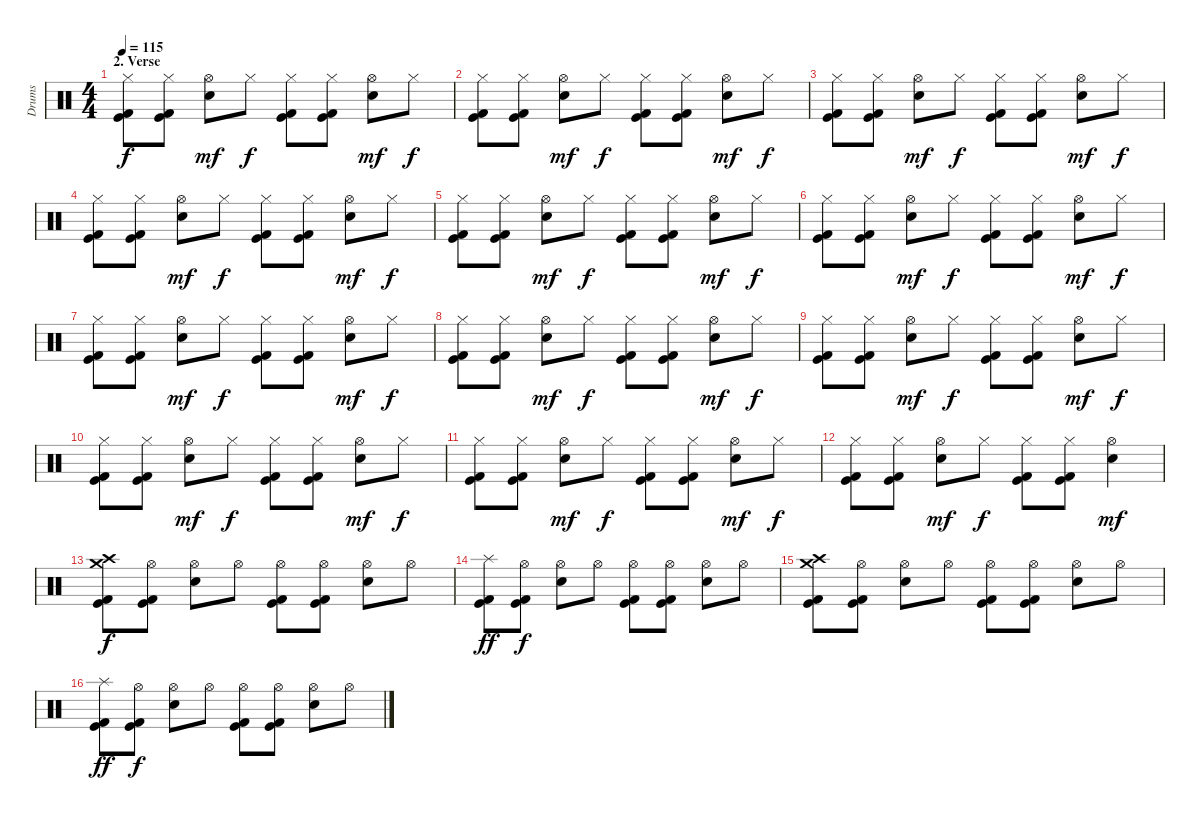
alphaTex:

\track ("Drums" "Drums") {instrument percussion}
\staff {score}
\articulation defaults
\ts (4 4)
\section ("" "2. Verse")
\tempo 115
\clef neutral
\ks c
("Hi-Hat (closed)" "Kick (hit) 2" "Kick (hit)").8{dy f} ("Hi-Hat (closed)" "Kick (hit) 2" "Kick (hit)").8 ("Hi-Hat (open)" "Electric Snare (hit)").8{dy mf} "Hi-Hat (closed)".8{dy f} ("Hi-Hat (closed)" "Kick (hit) 2" "Kick (hit)").8 ("Hi-Hat (closed)" "Kick (hit) 2" "Kick (hit)").8 ("Hi-Hat (open)" "Electric Snare (hit)").8{dy mf} "Hi-Hat (closed)".8{dy f} |
("Hi-Hat (closed)" "Kick (hit) 2" "Kick (hit)").8 ("Hi-Hat (closed)" "Kick (hit) 2" "Kick (hit)").8 ("Hi-Hat (open)" "Electric Snare (hit)").8{dy mf} "Hi-Hat (closed)".8{dy f} ("Hi-Hat (closed)" "Kick (hit) 2" "Kick (hit)").8 ("Hi-Hat (closed)" "Kick (hit) 2" "Kick (hit)").8 ("Hi-Hat (open)" "Electric Snare (hit)").8{dy mf} "Hi-Hat (closed)".8{dy f} |
("Hi-Hat (closed)" "Kick (hit) 2" "Kick (hit)").8 ("Hi-Hat (closed)" "Kick (hit) 2" "Kick (hit)").8 ("Hi-Hat (open)" "Electric Snare (hit)").8{dy mf} "Hi-Hat (closed)".8{dy f} ("Hi-Hat (closed)" "Kick (hit) 2" "Kick (hit)").8 ("Hi-Hat (closed)" "Kick (hit) 2" "Kick (hit)").8 ("Hi-Hat (open)" "Electric Snare (hit)").8{dy mf} "Hi-Hat (closed)".8{dy f} |
("Hi-Hat (closed)" "Kick (hit) 2" "Kick (hit)").8 ("Hi-Hat (closed)" "Kick (hit) 2" "Kick (hit)").8 ("Hi-Hat (open)" "Electric Snare (hit)").8{dy mf} "Hi-Hat (closed)".8{dy f} ("Hi-Hat (closed)" "Kick (hit) 2" "Kick (hit)").8 ("Hi-Hat (closed)" "Kick (hit) 2" "Kick (hit)").8 ("Hi-Hat (open)" "Electric Snare (hit)").8{dy mf} "Hi-Hat (closed)".8{dy f} |
("Hi-Hat (closed)" "Kick (hit) 2" "Kick (hit)").8 ("Hi-Hat (closed)" "Kick (hit) 2" "Kick (hit)").8 ("Hi-Hat (open)" "Electric Snare (hit)").8{dy mf} "Hi-Hat (closed)".8{dy f} ("Hi-Hat (closed)" "Kick (hit) 2" "Kick (hit)").8 ("Hi-Hat (closed)" "Kick (hit) 2" "Kick (hit)").8 ("Hi-Hat (open)" "Electric Snare (hit)").8{dy mf} "Hi-Hat (closed)".8{dy f} |
("Hi-Hat (closed)" "Kick (hit) 2" "Kick (hit)").8 ("Hi-Hat (closed)" "Kick (hit) 2" "Kick (hit)").8 ("Hi-Hat (open)" "Electric Snare (hit)").8{dy mf} "Hi-Hat (closed)".8{dy f} ("Hi-Hat (closed)" "Kick (hit) 2" "Kick (hit)").8 ("Hi-Hat (closed)" "Kick (hit) 2" "Kick (hit)").8 ("Hi-Hat (open)" "Electric Snare (hit)").8{dy mf} "Hi-Hat (closed)".8{dy f} |
("Hi-Hat (closed)" "Kick (hit) 2" "Kick (hit)").8 ("Hi-Hat (closed)" "Kick (hit) 2" "Kick (hit)").8 ("Hi-Hat (open)" "Electric Snare (hit)").8{dy mf} "Hi-Hat (closed)".8{dy f} ("Hi-Hat (closed)" "Kick (hit) 2" "Kick (hit)").8 ("Hi-Hat (closed)" "Kick (hit) 2" "Kick (hit)").8 ("Hi-Hat (open)" "Electric Snare (hit)").8{dy mf} "Hi-Hat (closed)".8{dy f} |
("Hi-Hat (closed)" "Kick (hit) 2" "Kick (hit)").8 ("Hi-Hat (closed)" "Kick (hit) 2" "Kick (hit)").8 ("Hi-Hat (open)" "Electric Snare (hit)").8{dy mf} "Hi-Hat (closed)".8{dy f} ("Hi-Hat (closed)" "Kick (hit) 2" "Kick (hit)").8 ("Hi-Hat (closed)" "Kick (hit) 2" "Kick (hit)").8 ("Hi-Hat (open)" "Electric Snare (hit)").8{dy mf} "Hi-Hat (closed)".8{dy f} |
("Hi-Hat (closed)" "Kick (hit) 2" "Kick (hit)").8 ("Hi-Hat (closed)" "Kick (hit) 2" "Kick (hit)").8 ("Hi-Hat (open)" "Electric Snare (hit)").8{dy mf} "Hi-Hat (closed)".8{dy f} ("Hi-Hat (closed)" "Kick (hit) 2" "Kick (hit)").8 ("Hi-Hat (closed)" "Kick (hit) 2" "Kick (hit)").8 ("Hi-Hat (open)" "Electric Snare (hit)").8{dy mf} "Hi-Hat (closed)".8{dy f} |
("Hi-Hat (closed)" "Kick (hit) 2" "Kick (hit)").8 ("Hi-Hat (closed)" "Kick (hit) 2" "Kick (hit)").8 ("Hi-Hat (open)" "Electric Snare (hit)").8{dy mf} "Hi-Hat (closed)".8{dy f} ("Hi-Hat (closed)" "Kick (hit) 2" "Kick (hit)").8 ("Hi-Hat (closed)" "Kick (hit) 2" "Kick (hit)").8 ("Hi-Hat (open)" "Electric Snare (hit)").8{dy mf} "Hi-Hat (closed)".8{dy f} |
("Hi-Hat (closed)" "Kick (hit) 2" "Kick (hit)").8 ("Hi-Hat (closed)" "Kick (hit) 2" "Kick (hit)").8 ("Hi-Hat (open)" "Electric Snare (hit)").8{dy mf} "Hi-Hat (closed)".8{dy f} ("Hi-Hat (closed)" "Kick (hit) 2" "Kick (hit)").8 ("Hi-Hat (closed)" "Kick (hit) 2" "Kick (hit)").8 ("Hi-Hat (open)" "Electric Snare (hit)").8{dy mf} "Hi-Hat (closed)".8{dy f} |
("Hi-Hat (closed)" "Kick (hit) 2" "Kick (hit)").8 ("Hi-Hat (closed)" "Kick (hit) 2" "Kick (hit)").8 ("Hi-Hat (open)" "Electric Snare (hit)").8{dy mf} "Hi-Hat (closed)".8{dy f} ("Hi-Hat (closed)" "Kick (hit) 2" "Kick (hit)").8 ("Hi-Hat (closed)" "Kick (hit) 2" "Kick (hit)").8 ("Hi-Hat (open)" "Electric Snare (hit)").4{dy mf} |
("Crash high (hit)" "Crash medium (hit)" "Kick (hit) 2" "Kick (hit)").8{dy f} ("Hi-Hat (open)" "Kick (hit) 2" "Kick (hit)").8 ("Hi-Hat (open)" "Electric Snare (hit)").8 "Hi-Hat (open)".8 ("Hi-Hat (open)" "Kick (hit) 2" "Kick (hit)").8 ("Hi-Hat (open)" "Kick (hit) 2" "Kick (hit)").8 ("Hi-Hat (open)" "Electric Snare (hit)").8 "Hi-Hat (open)".8 |
("Splash (hit)" "Kick (hit) 2" "Kick (hit)").8{dy ff} ("Hi-Hat (open)" "Kick (hit) 2" "Kick (hit)").8{dy f} ("Hi-Hat (open)" "Electric Snare (hit)").8 "Hi-Hat (open)".8 ("Hi-Hat (open)" "Kick (hit) 2" "Kick (hit)").8 ("Hi-Hat (open)" "Kick (hit) 2" "Kick (hit)").8 ("Hi-Hat (open)" "Electric Snare (hit)").8 "Hi-Hat (open)".8 |
("Crash high (hit)" "Crash medium (hit)" "Kick (hit) 2" "Kick (hit)").8 ("Hi-Hat (open)" "Kick (hit) 2" "Kick (hit)").8 ("Hi-Hat (open)" "Electric Snare (hit)").8 "Hi-Hat (open)".8 ("Hi-Hat (open)" "Kick (hit) 2" "Kick (hit)").8 ("Hi-Hat (open)" "Kick (hit) 2" "Kick (hit)").8 ("Hi-Hat (open)" "Electric Snare (hit)").8 "Hi-Hat (open)".8 |
("Splash (hit)" "Kick (hit) 2" "Kick (hit)").8{dy ff} ("Hi-Hat (open)" "Kick (hit) 2" "Kick (hit)").8{dy f} ("Hi-Hat (open)" "Electric Snare (hit)").8 "Hi-Hat (open)".8 ("Hi-Hat (open)" "Kick (hit) 2" "Kick (hit)").8 ("Hi-Hat (open)" "Kick (hit) 2" "Kick (hit)").8 ("Hi-Hat (open)" "Electric Snare (hit)").8 "Hi-Hat (open)".8
